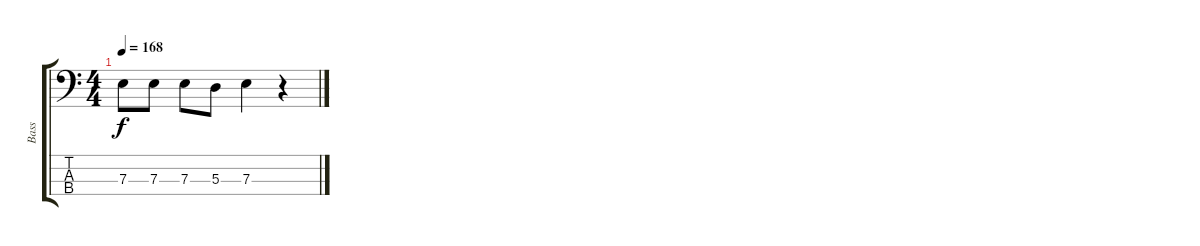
\track ("Bass" "Bass") {instrument electricbassfinger}
\staff {score tabs}
\tuning (G2 D2 A1 E1) {hide}
\ts (4 4)
\tempo 168
\clef f4
\ks c
7.3.8{dy f} 7.3.8 7.3.8 5.3.8 7.3.4 r.4
